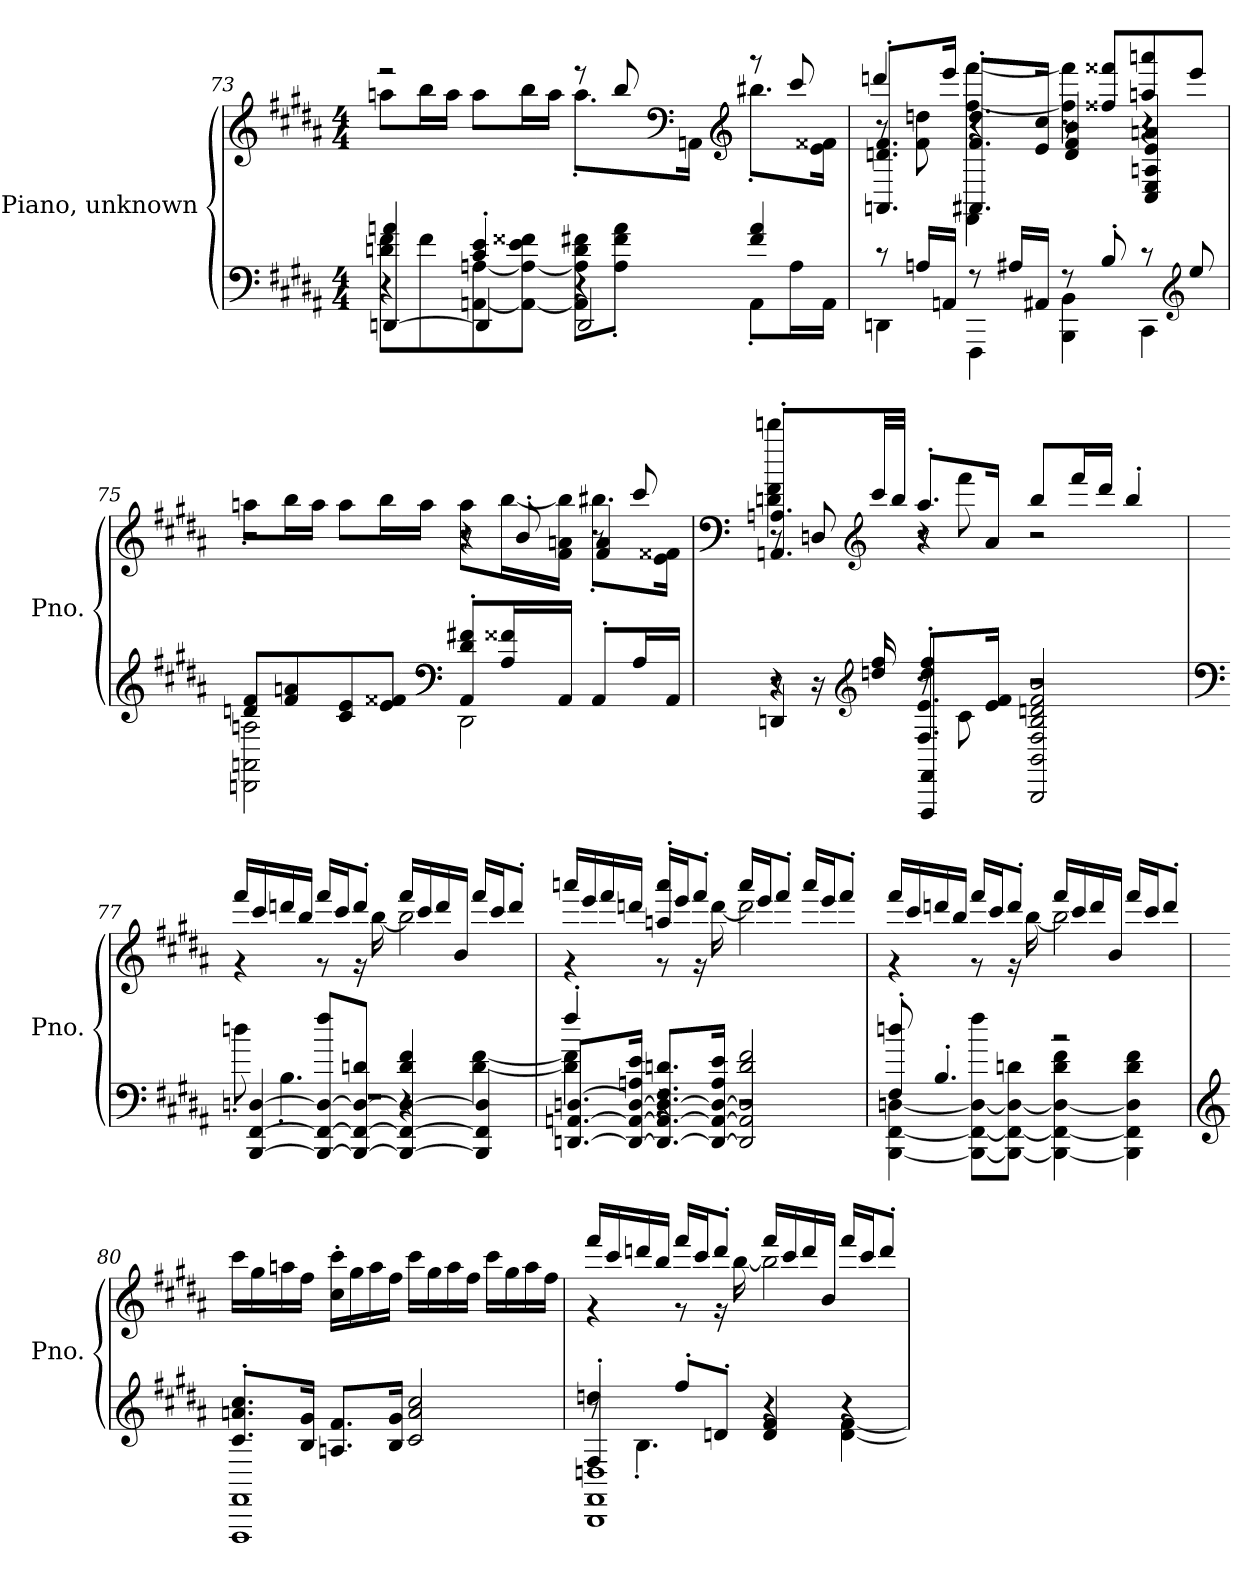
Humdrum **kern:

**kern	**kern
*part1	*part1
*staff2	*staff1
*I"Piano, unknown	*
*I'Pno.	*
!!LO:LB:g=z
*clefF4	*clefG2
*k[f#c#g#d#a#]	*k[f#c#g#d#a#]
*M4/4	*M4/4
=73	=73
*^	*^
*	*^	*	*
4r	8dn\ 8f#\L	[4DDn/ 4an/	2r	8aan\L
.	8f#\	.	.	16bb\L
.	.	.	.	16aa\JJ
4c#/' 4e/'	[8AAn\ [8An\	4DD/]	.	8aa\L
.	8AA\_ 8A\_ 8e\ 8f##X\J	.	.	16bb\L
.	.	.	.	16aa\JJ
4r	8AA\] 8A\] 8d\ 8f#X\L	2DD/	8r	8.aa'\L
.	8A\' 8f#\' 8a\'J	.	8bb/	.
*	*	*	*clefF4	*
.	.	.	.	16AAn\Jk
*	*	*	*clefG2	*
4f#/ 4a/	8AA'\L	.	8r	8.bb#X'\L
.	16A\L	.	8ccc#/	.
.	16AA\JJ	.	.	16e\ 16f##X\Jk
*	*v	*v	*	*
!!LO:LB:g=z
=74	=74	=74	=74
*	*	*	*^
8r	4DDn\	8.AAn/' 8.dn/' 8.f#/'L	8r	4dddn/
16An/LL	.	.	8f#\ 8ddn\	.
16AAn/JJ	.	16eee/Jk	.	.
8r	4FFF#\	8.AA#X/' 8.f#/' 8.dd/'L	4FF#\ [4ff#\ [4fff#\	4r
16A#X/LL	.	.	.	.
16AA#X/JJ	.	16e/ 16cc#/Jk	.	.
8r	4BBB\ 4BB\	8r	4ff#\] 4fff#\]	4d/ 4f#/ 4b/
8B'/	.	8ff##X/ 8fff##X/L	.	.
8r	4CC#\	8aan/ 8aaan/	4r	4C#/ 4E/ 4An/ 4e/ 4an/
*clefG2	*	*	*	*
8ee/	.	8eee/J	.	.
=75	=75	=75	=75	=75
8dn/ 8f#/L	2DDn\ 2AAn\ 2An\	2r	8aan'\L	2r
8f#/ 8an/	.	.	16bb\L	.
.	.	.	16aa\JJ	.
8c#/ 8e/	.	.	8aa\L	.
8e/ 8f##X/J	.	.	16bb\L	.
.	.	.	16aa\JJ	.
*clefF4	*	*	*	*
8AA/' 8d/' 8f#X/'L	2DD\	4r	8aa\L	8r
16A/ 16f##X/L	.	.	[16bb\L	8b'/
16AA/JJ	.	.	16f#\ 16an\ 16bb\]JJ	.
8AA'/L	.	8r	8.bb#X'\L	4f#/ 4a/
16A/L	.	8ccc#/	.	.
16AA/JJ	.	.	16e\ 16f##X\Jk	.
*v	*v	*	*	*
!!LO:LB:g=z	!!	!!
=76	=76	=76	=76
*	*clefF4	*	*
*^	*	*	*
*	*^	*	*	*
8r	4r	4DDn/	8.AAn/' 8.An/'L	4dn\ 4f#\ 4dddn\	8r
16r	.	.	.	.	8Dn/
*clefG2	*	*	*clefG2	*	*
16ddn/ 16ff#/	.	.	32ccc#/LL	.	.
.	.	.	32bb/JJJ	.	.
8.F#/' 8.e/'L	8r	4FFF#/ 4FF#/ 4dd/ 4ff#/	8.aa#'/L	8r	4r
.	8c#\	.	.	8fff#\	.
16e/ 16f#/Jk	.	.	16a#/Jk	.	.
2BBB/ 2BB/ 2F#/ 2B/ 2dn/ 2f#/ 2b/	2r	2r	8bb/L	2r	2r
.	.	.	16fff#/L	.	.
.	.	.	16ddd/JJ	.	.
.	.	.	4bb'/	.	.
*	*	*	*v	*v	*v
=77	=77	=77	=77
*clefF4	*	*	*
*	*	*	*^
1r	8ddn'\	[4BBB/ [4FF#/ [4Dn/	16fff#/LL	4r
.	.	.	16ccc#/	.
.	4.B'\	.	16dddn/	.
.	.	.	16bb/JJ	.
.	.	8BBB/_ 8FF#/_ 8D/_ 8ff#/L	16fff#/LL	8r
.	.	.	16ccc#/J	.
.	.	8BBB/_ 8FF#/_ 8D/_ 8dn/J	8ddd'/J	16r
.	.	.	.	[16bb\
.	4r	4BBB/_ 4FF#/_ 4D/_ 4d/ 4f#/	16fff#/LL	2bb\]
.	.	.	16ccc#/	.
.	.	.	16ddd/	.
.	.	.	16b/JJ	.
.	[4d\ [4f#\	4BBB/] 4FF#/] 4D/]	16fff#/LL	.
.	.	.	16ccc#/J	.
.	.	.	8ddd'/J	.
!!LO:LB:g=z	!!
=78	=78	=78	=78	=78
4ff#'/	4d\] 4f#\]	[8.DDn/ [8.AAn/ [8.Dn/L	16aaan/LL	4r
.	.	.	16eee/	.
.	.	.	16fff#/	.
.	.	16DD/_ 16AA/_ 16D/_ 16An/ 16e/Jk	16dddn/JJ	.
4r	4r	8.DD/_ 8.AA/_ 8.D/_ 8.F#/ 8.dn/L	16aan/' 16aaa/'LL	8r
.	.	.	16eee/J	.
.	.	.	8fff#'/J	16r
.	.	16DD/_ 16AA/_ 16D/_ 16A/ 16e/Jk	.	[16ddd\
2r	2r	2DD/] 2AA/] 2D/] 2d/ 2f#/	16aaa/LL	2ddd\]
.	.	.	16eee/J	.
.	.	.	8fff#'/J	.
.	.	.	16aaa/LL	.
.	.	.	16eee/J	.
.	.	.	8fff#'/J	.
*	*v	*v	*	*
=79	=79	=79	=79
8F#/' 8ddn/'	[4BBB\ [4FF#\ [4Dn\	16fff#/LL	4r
.	.	16ccc#/	.
4.B'/	.	16dddn/	.
.	.	16bb/JJ	.
.	8BBB\_ 8FF#\_ 8D\_ 8ff#\L	16fff#/LL	8r
.	.	16ccc#/J	.
.	8BBB\_ 8FF#\_ 8D\_ 8dn\J	8ddd'/J	16r
.	.	.	[16bb\
2r	4BBB\_ 4FF#\_ 4D\_ 4d\ 4f#\	16fff#/LL	2bb\]
.	.	16ccc#/	.
.	.	16ddd/	.
.	.	16b/JJ	.
.	4BBB\] 4FF#\] 4D\] 4d\ 4f#\	16fff#/LL	.
.	.	16ccc#/J	.
.	.	8ddd'/J	.
*	*	*v	*v
!!LO:LB:g=z
=80	=80	=80
*clefG2	*	*
8.c#/' 8.an/' 8.cc#/'L	1FFF# 1FF#	16ccc#\LL
.	.	16gg#\
.	.	16aan\
16B/ 16g#/Jk	.	16ff#\JJ
8.An/ 8.f#/L	.	16cc#\' 16ccc#\'LL
.	.	16gg#\
.	.	16aa\
16B/ 16g#/Jk	.	16ff#\JJ
2c#/ 2a/ 2cc#/	.	16ccc#\LL
.	.	16gg#\
.	.	16aa\
.	.	16ff#\JJ
.	.	16ccc#\LL
.	.	16gg#\
.	.	16aa\
.	.	16ff#\JJ
=81	=81	=81
*	*^	*^
4F#/' 4ddn/'	8r	1BBB 1FF# 1Dn	16fff#/LL	4r
.	.	.	16ccc#/	.
.	4.B'\	.	16dddn/	.
.	.	.	16bb/JJ	.
8ff#'/L	.	.	16fff#/LL	8r
.	.	.	16ccc#/J	.
8dn'/J	.	.	8ddd'/J	16r
.	.	.	.	[16bb\
4d/ 4f#/	4r	.	16fff#/LL	2bb\]
.	.	.	16ccc#/	.
.	.	.	16ddd/	.
.	.	.	16b/JJ	.
4r	[4d\ [4f#\	.	16fff#/LL	.
.	.	.	16ccc#/J	.
.	.	.	8ddd'/J	.
*v	*v	*v	*	*
*	*v	*v
=	=
*-	*-
